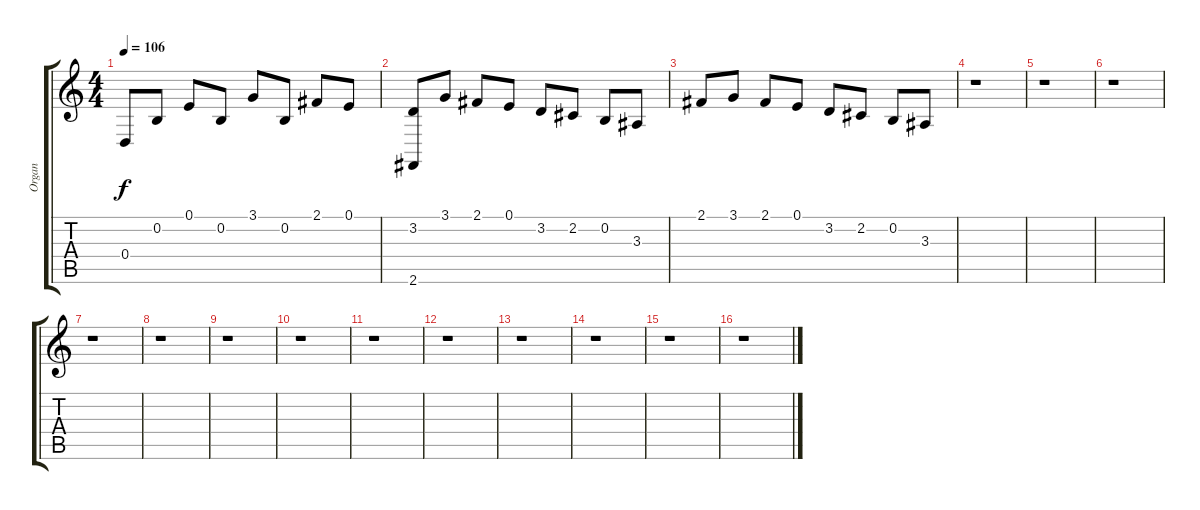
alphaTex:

\track ("Organ" "Organ") {instrument churchorgan}
\staff {score tabs}
\tuning (E4 B3 G3 D3 A2 E2) {hide}
\ts (4 4)
\tempo 106
\clef g2
\ks c
0.4.8{dy f} 0.2.8 0.1.8 0.2.8 3.1.8 0.2.8 2.1.8 0.1.8 |
(3.2 2.6).8 3.1.8 2.1.8 0.1.8 3.2.8 2.2.8 0.2.8 3.3.8 |
2.1.8 3.1.8 2.1.8 0.1.8 3.2.8 2.2.8 0.2.8 3.3.8 |
r.1 |
r.1 |
r.1 |
r.1 |
r.1 |
r.1 |
r.1 |
r.1 |
r.1 |
r.1 |
r.1 |
r.1 |
r.1
